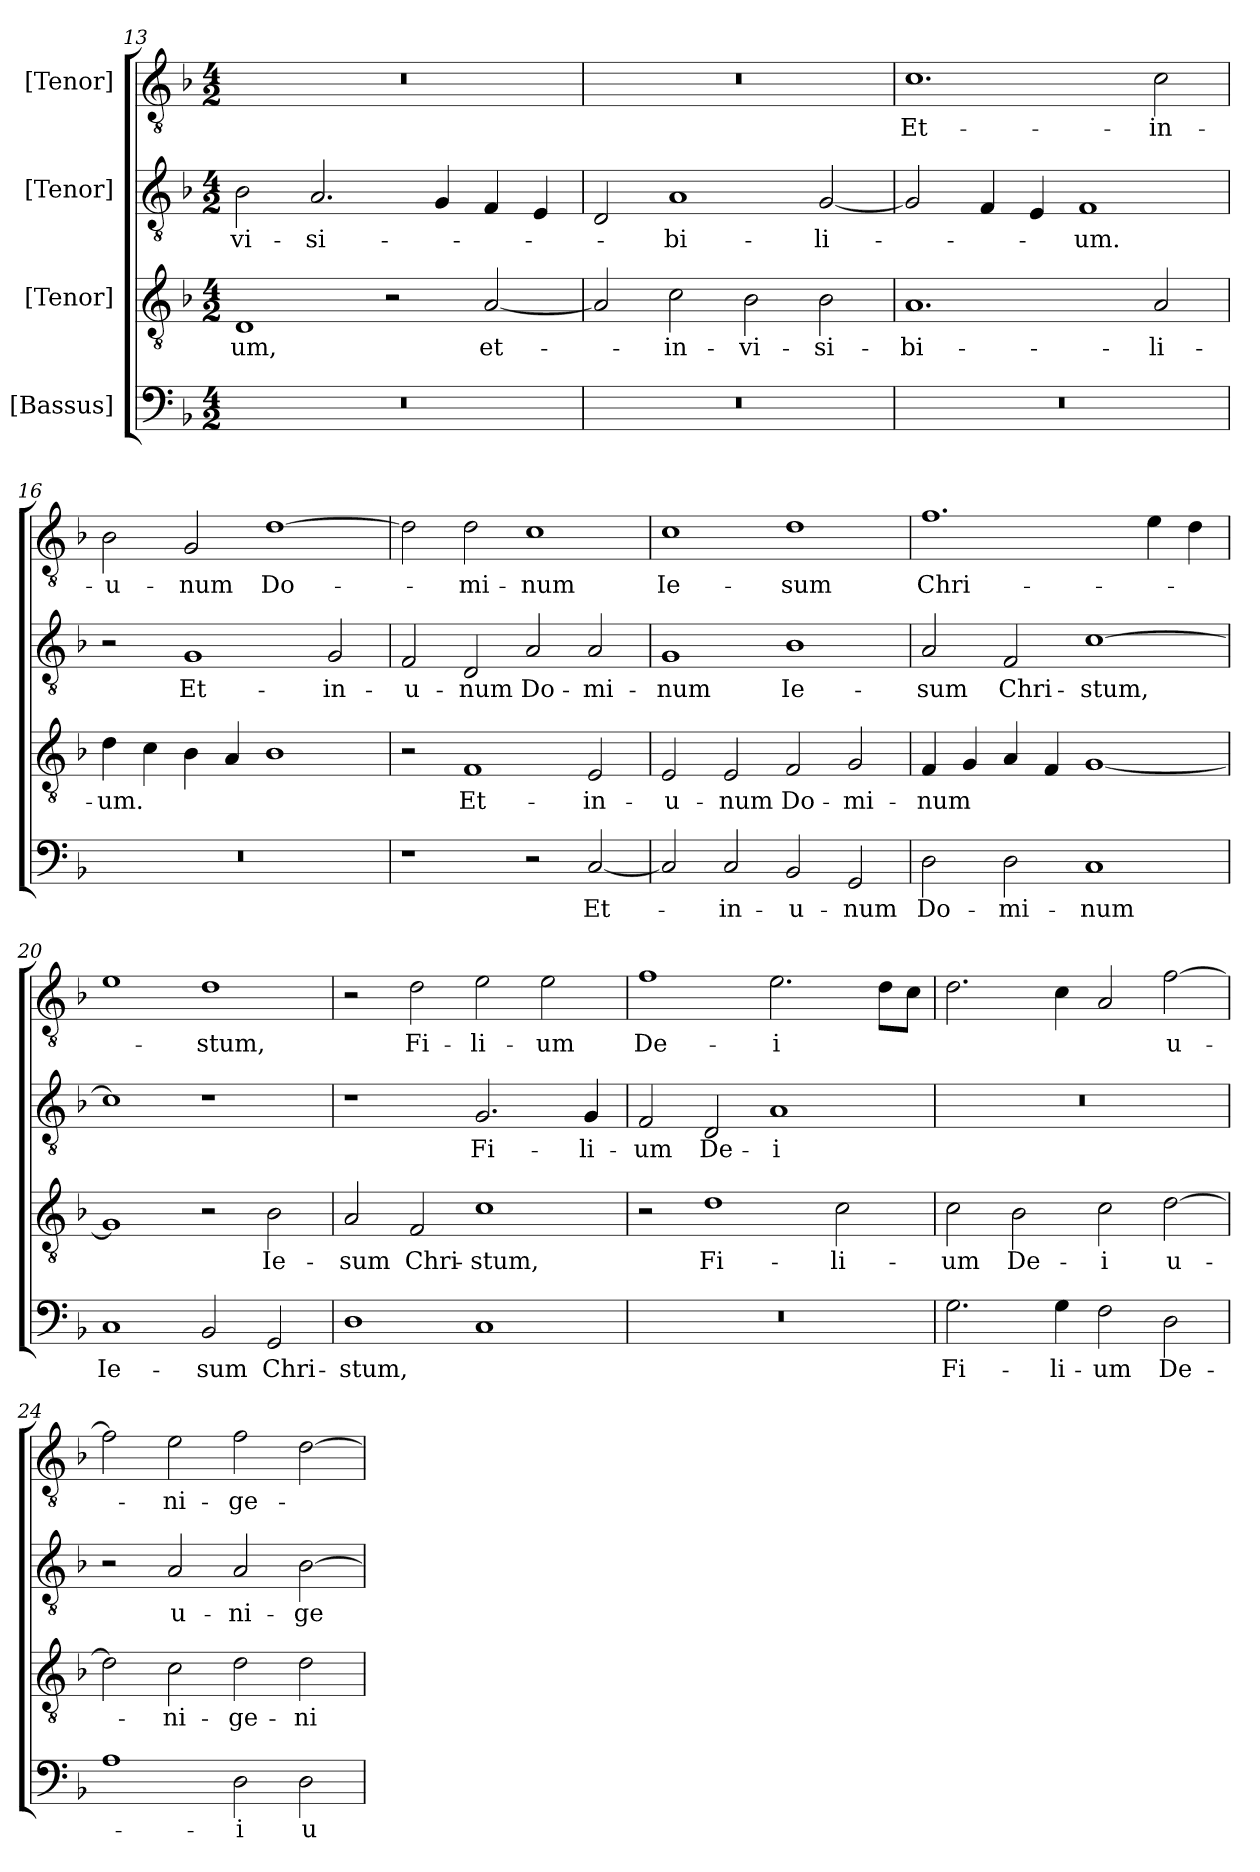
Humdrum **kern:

**kern	**text	**kern	**text	**kern	**text	**kern	**text
*part4	*part4	*part3	*part3	*part2	*part2	*part1	*part1
*staff4	*staff4	*staff3	*staff3	*staff2	*staff2	*staff1	*staff1
*I"[Bassus]	*	*I"[Tenor]	*	*I"[Tenor]	*	*I"[Tenor]	*
*clefF4	*	*clefGv2	*	*clefGv2	*	*clefGv2	*
*k[b-]	*	*k[b-]	*	*k[b-]	*	*k[b-]	*
*M4/2	*	*M4/2	*	*M4/2	*	*M4/2	*
=13	=13	=13	=13	=13	=13	=13	=13
0r	.	1D/	-um,	2B-\	-vi-	0r	.
.	.	.	.	2.A/	-si-	.	.
.	.	2r	.	.	.	.	.
.	.	.	.	4G/	.	.	.
.	.	[2A/	et-	4F/	.	.	.
.	.	.	.	4E/	.	.	.
=14	=14	=14	=14	=14	=14	=14	=14
0r	.	2A/]	.	2D/	.	0r	.
.	.	2c\	in-	1A/	-bi-	.	.
.	.	2B-\	-vi-	.	.	.	.
.	.	2B-\	-si-	[2G/	-li-	.	.
=15	=15	=15	=15	=15	=15	=15	=15
0r	.	1.A/	-bi-	2G/]	.	1.c\	Et-
.	.	.	.	4F/	.	.	.
.	.	.	.	4E/	.	.	.
.	.	.	.	1F/	-um.	.	.
.	.	2A/	-li-	.	.	2c\	in-
=16	=16	=16	=16	=16	=16	=16	=16
0r	.	4d\	-um.	2r	.	2B-\	u-
.	.	4c\	.	.	.	.	.
.	.	4B-\	.	1G/	Et-	2G/	-num
.	.	4A/	.	.	.	.	.
.	.	1B-\	.	.	.	[1d\	Do-
.	.	.	.	2G/	in-	.	.
=17	=17	=17	=17	=17	=17	=17	=17
1r	.	2r	.	2F/	u-	2d\]	.
.	.	1F/	Et-	2D/	-num	2d\	-mi-
2r	.	.	.	2A/	Do-	1c\	-num
[2C/	Et-	2E/	in-	2A/	-mi-	.	.
=18	=18	=18	=18	=18	=18	=18	=18
2C/]	.	2E/	u-	1G/	-num	1c\	Ie-
2C/	in-	2E/	-num	.	.	.	.
2BB-/	u-	2F/	Do-	1B-\	Ie-	1d\	-sum
2GG/	-num	2G/	-mi-	.	.	.	.
=19	=19	=19	=19	=19	=19	=19	=19
2D\	Do-	4F/	-num	2A/	-sum	1.f\	Chri-
.	.	4G/	.	.	.	.	.
2D\	-mi-	4A/	.	2F/	Chri-	.	.
.	.	4F/	.	.	.	.	.
1C/	-num	[1G/	.	[1c\	-stum,	.	.
.	.	.	.	.	.	4e\	.
.	.	.	.	.	.	4d\	.
=20	=20	=20	=20	=20	=20	=20	=20
1C/	Ie-	1G/]	.	1c\]	.	1e\	.
2BB-/	-sum	2r	.	1r	.	1d\	-stum,
2GG/	Chri-	2B-\	Ie-	.	.	.	.
=21	=21	=21	=21	=21	=21	=21	=21
1D\	-stum,	2A/	-sum	1r	.	2r	.
.	.	2F/	Chri-	.	.	2d\	Fi-
1C/	.	1c\	-stum,	2.G/	Fi-	2e\	-li-
.	.	.	.	.	.	2e\	-um
.	.	.	.	4G/	-li-	.	.
=22	=22	=22	=22	=22	=22	=22	=22
0r	.	2r	.	2F/	-um	1f\	De-
.	.	1d\	Fi-	2D/	De-	.	.
.	.	.	.	1A/	-i	2.e\	-i
.	.	2c\	-li-	.	.	.	.
.	.	.	.	.	.	8d\L	.
.	.	.	.	.	.	8c\J	.
=23	=23	=23	=23	=23	=23	=23	=23
2.G\	Fi-	2c\	-um	0r	.	2.d\	.
.	.	2B-\	De-	.	.	.	.
4G\	-li-	.	.	.	.	4c\	.
2F\	-um	2c\	-i	.	.	2A/	.
2D\	De-	[2d\	u-	.	.	[2f\	u-
=24	=24	=24	=24	=24	=24	=24	=24
1A\	.	2d\]	.	2r	.	2f\]	.
.	.	2c\	-ni-	2A/	u-	2e\	-ni-
2D\	-i	2d\	-ge-	2A/	-ni-	2f\	-ge-
2D\	u-	2d\	-ni-	[2B-\	-ge-	[2d\	.
=	=	=	=	=	=	=	=
*-	*-	*-	*-	*-	*-	*-	*-
